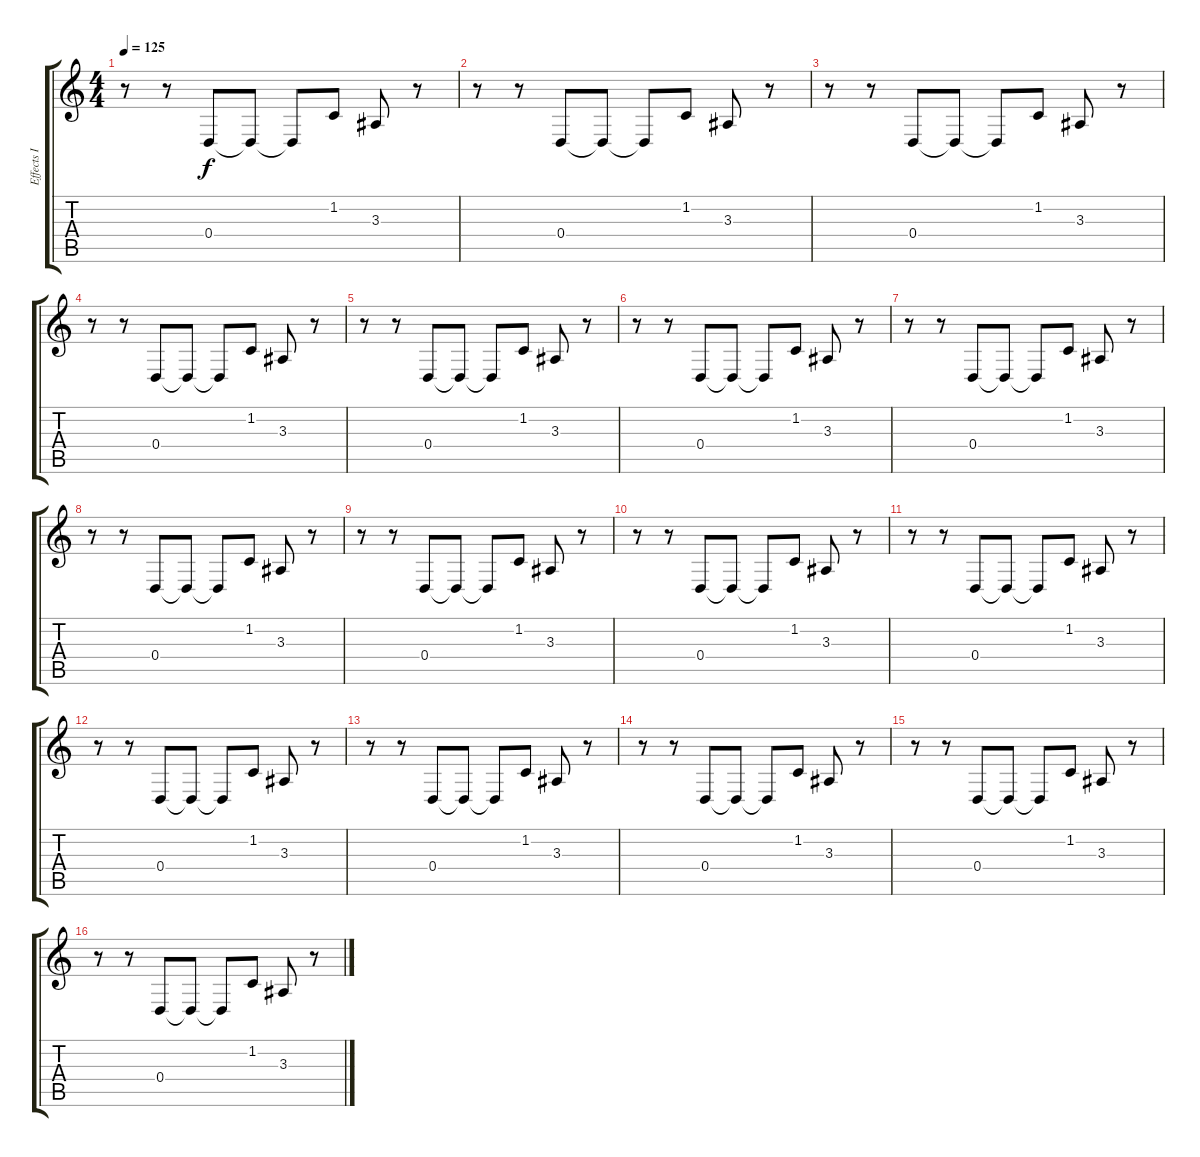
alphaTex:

\track ("Effects I" "Effects I") {instrument pad6metallic}
\staff {score tabs}
\tuning (E4 B3 G3 D3 A2 E2) {hide}
\ts (4 4)
\tempo 125
\clef g2
\ks c
r.8{dy f instrument pad6metallic} r.8 0.4.8 0.4{t}.8 0.4{t}.8 1.2.8 3.3.8 r.8 |
r.8 r.8 0.4.8 0.4{t}.8 0.4{t}.8 1.2.8 3.3.8 r.8 |
r.8 r.8 0.4.8 0.4{t}.8 0.4{t}.8 1.2.8 3.3.8 r.8 |
r.8 r.8 0.4.8 0.4{t}.8 0.4{t}.8 1.2.8 3.3.8 r.8 |
r.8 r.8 0.4.8 0.4{t}.8 0.4{t}.8 1.2.8 3.3.8 r.8 |
r.8 r.8 0.4.8 0.4{t}.8 0.4{t}.8 1.2.8 3.3.8 r.8 |
r.8 r.8 0.4.8 0.4{t}.8 0.4{t}.8 1.2.8 3.3.8 r.8 |
r.8 r.8 0.4.8 0.4{t}.8 0.4{t}.8 1.2.8 3.3.8 r.8 |
r.8 r.8 0.4.8 0.4{t}.8 0.4{t}.8 1.2.8 3.3.8 r.8 |
r.8 r.8 0.4.8 0.4{t}.8 0.4{t}.8 1.2.8 3.3.8 r.8 |
r.8 r.8 0.4.8 0.4{t}.8 0.4{t}.8 1.2.8 3.3.8 r.8 |
r.8 r.8 0.4.8 0.4{t}.8 0.4{t}.8 1.2.8 3.3.8 r.8 |
r.8 r.8 0.4.8 0.4{t}.8 0.4{t}.8 1.2.8 3.3.8 r.8 |
r.8 r.8 0.4.8 0.4{t}.8 0.4{t}.8 1.2.8 3.3.8 r.8 |
r.8 r.8 0.4.8 0.4{t}.8 0.4{t}.8 1.2.8 3.3.8 r.8 |
r.8 r.8 0.4.8 0.4{t}.8 0.4{t}.8 1.2.8 3.3.8 r.8
